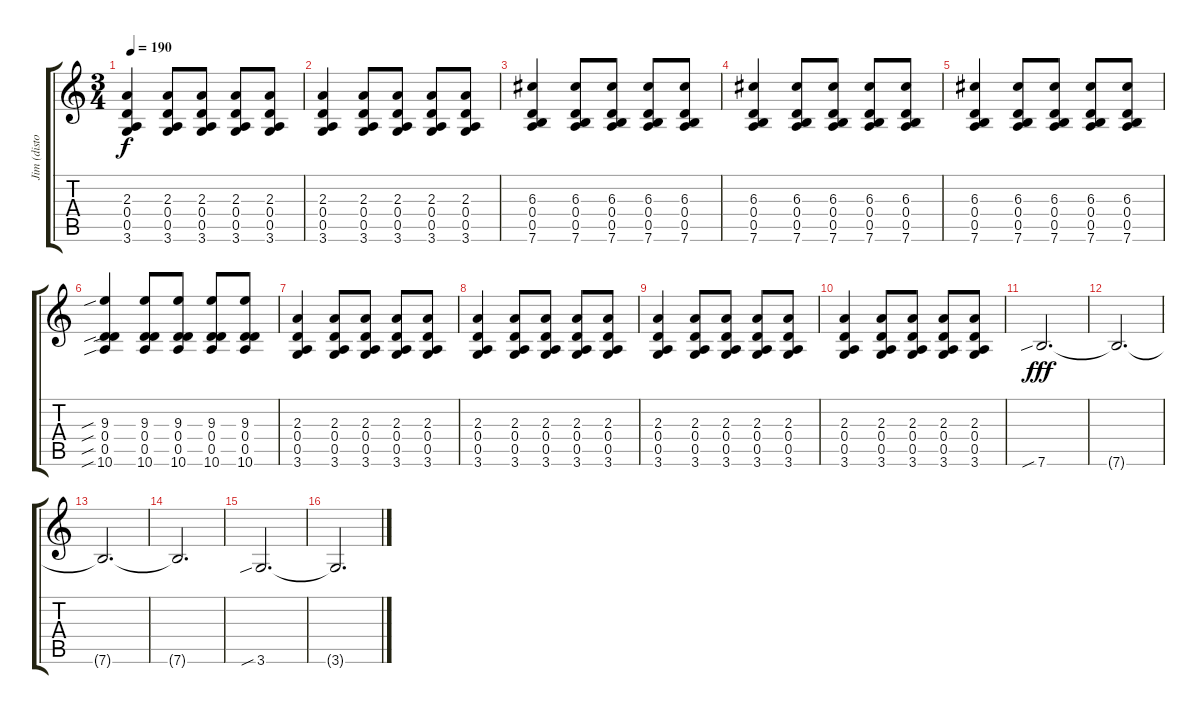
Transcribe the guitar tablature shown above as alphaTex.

\track ("Jim (distor)" "Jim (disto") {instrument overdrivenguitar}
\staff {score tabs}
\tuning (E4 B3 G3 D3 A2 E2) {hide}
\ts (3 4)
\tempo 190
\clef g2
\ks c
(2.3 0.4 0.5 3.6).4{dy f} (2.3 0.4 0.5 3.6).8 (2.3 0.4 0.5 3.6).8 (2.3 0.4 0.5 3.6).8 (2.3 0.4 0.5 3.6).8 |
(2.3 0.4 0.5 3.6).4 (2.3 0.4 0.5 3.6).8 (2.3 0.4 0.5 3.6).8 (2.3 0.4 0.5 3.6).8 (2.3 0.4 0.5 3.6).8 |
(6.3 0.4 0.5 7.6).4 (6.3 0.4 0.5 7.6).8 (6.3 0.4 0.5 7.6).8 (6.3 0.4 0.5 7.6).8 (6.3 0.4 0.5 7.6).8 |
(6.3 0.4 0.5 7.6).4 (6.3 0.4 0.5 7.6).8 (6.3 0.4 0.5 7.6).8 (6.3 0.4 0.5 7.6).8 (6.3 0.4 0.5 7.6).8 |
(6.3 0.4 0.5 7.6).4 (6.3 0.4 0.5 7.6).8 (6.3 0.4 0.5 7.6).8 (6.3 0.4 0.5 7.6).8 (6.3 0.4 0.5 7.6).8 |
(9.3{sib} 0.4{sib} 0.5{sib} 10.6{sib}).4 (9.3 0.4 0.5 10.6).8 (9.3 0.4 0.5 10.6).8 (9.3 0.4 0.5 10.6).8 (9.3 0.4 0.5 10.6).8 |
(2.3 0.4 0.5 3.6).4 (2.3 0.4 0.5 3.6).8 (2.3 0.4 0.5 3.6).8 (2.3 0.4 0.5 3.6).8 (2.3 0.4 0.5 3.6).8 |
(2.3 0.4 0.5 3.6).4 (2.3 0.4 0.5 3.6).8 (2.3 0.4 0.5 3.6).8 (2.3 0.4 0.5 3.6).8 (2.3 0.4 0.5 3.6).8 |
(2.3 0.4 0.5 3.6).4 (2.3 0.4 0.5 3.6).8 (2.3 0.4 0.5 3.6).8 (2.3 0.4 0.5 3.6).8 (2.3 0.4 0.5 3.6).8 |
(2.3 0.4 0.5 3.6).4 (2.3 0.4 0.5 3.6).8 (2.3 0.4 0.5 3.6).8 (2.3 0.4 0.5 3.6).8 (2.3 0.4 0.5 3.6).8 |
7.6{sib}.2{d dy fff} |
7.6{t}.2{d} |
7.6{t}.2{d} |
7.6{t}.2{d} |
3.6{sib}.2{d} |
3.6{t}.2{d}
